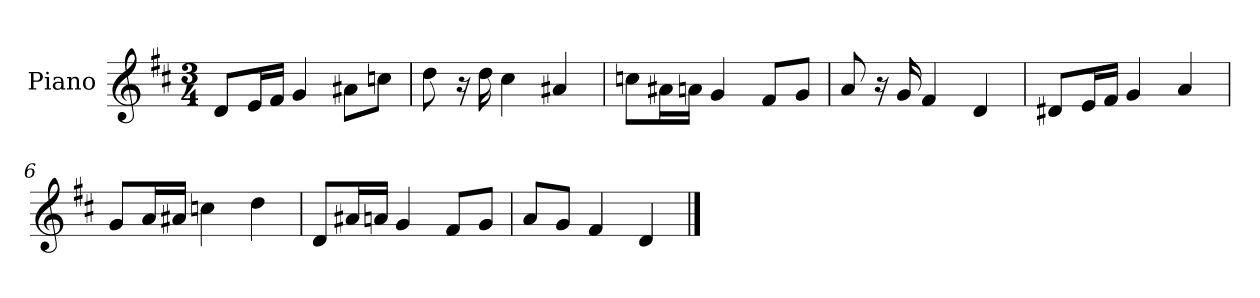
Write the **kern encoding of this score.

**kern
*part1
*staff1
*I"Piano
*I'P-no
*clefG2
*k[f#c#]
*M3/4
*MM182
=1
8d/L
16e/L
16f#/JJ
4g/
8a#X\L
8ccn\J
=2
8dd\
16r
16dd\
4cc#\
4a#X/
=3
8ccn\L
16a#X\L
16an\JJ
4g/
8f#/L
8g/J
=4
8a/
16r
16g/
4f#/
4d/
=5
8d#X/L
16e/L
16f#/JJ
4g/
4a/
=6
8g/L
16a/L
16a#X/JJ
4ccn\
4dd\
!!LO:LB:g=z
=7
8d/L
16a#X/L
16an/JJ
4g/
8f#/L
8g/J
=8
8a/L
8g/J
4f#/
4d/
==
*-
